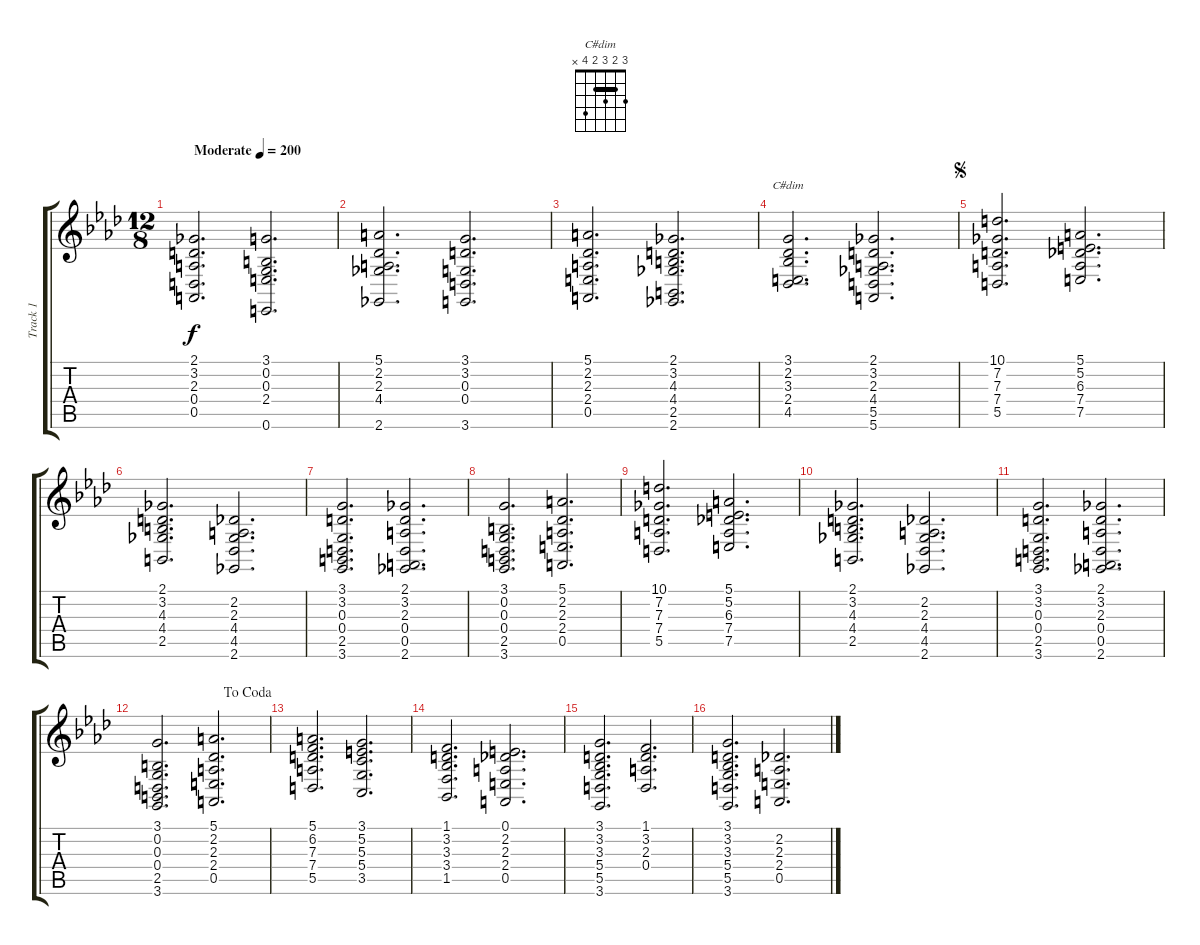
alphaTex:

\track ("Track 1" "Track 1") {instrument stringensemble1}
\staff {score tabs}
\tuning (E4 B3 G3 D3 A2 E2) {hide}
\chord ("C#dim" 3 2 3 2 4 x) {barre 2}
\ts (12 8)
\tempo (200 "Moderate")
\clef g2
\ks fminor
(2.1 3.2 2.3 0.4 0.5).2{d dy f instrument stringensemble1} (3.1 0.2 0.3 2.4 0.6).2{d} |
(5.1 2.2 2.3 4.4 2.6).2{d} (3.1 3.2 0.3 0.4 3.6).2{d} |
(5.1 2.2 2.3 2.4 0.5).2{d} (2.1 3.2 4.3 4.4 2.5 2.6).2{d} |
(3.1 2.2 3.3 2.4 4.5).2{d ch "C#dim"} (2.1 3.2 2.3 4.4 5.5 5.6).2{d} |
\jump segno
(10.1 7.2 7.3 7.4 5.5).2{d} (5.1 5.2 6.3 7.4 7.5).2{d} |
(2.1 3.2 4.3 4.4 2.5).2{d} (2.2 2.3 4.4 4.5 2.6).2{d} |
(3.1 3.2 0.3 0.4 2.5 3.6).2{d} (2.1 3.2 2.3 0.4 0.5 2.6).2{d} |
(3.1 0.2 0.3 0.4 2.5 3.6).2{d} (5.1 2.2 2.3 2.4 0.5).2{d} |
(10.1 7.2 7.3 7.4 5.5).2{d} (5.1 5.2 6.3 7.4 7.5).2{d} |
(2.1 3.2 4.3 4.4 2.5).2{d} (2.2 2.3 4.4 4.5 2.6).2{d} |
(3.1 3.2 0.3 0.4 2.5 3.6).2{d} (2.1 3.2 2.3 0.4 0.5 2.6).2{d} |
\jump dacoda
(3.1 0.2 0.3 0.4 2.5 3.6).2{d} (5.1 2.2 2.3 2.4 0.5).2{d} |
(5.1 6.2 7.3 7.4 5.5).2{d} (3.1 5.2 5.3 5.4 3.5).2{d} |
(1.1 3.2 3.3 3.4 1.5).2{d} (0.1 2.2 2.3 2.4 0.5).2{d} |
(3.1 3.2 3.3 5.4 5.5 3.6).2{d} (1.1 3.2 2.3 0.4).2{d} |
(3.1 3.2 3.3 5.4 5.5 3.6).2{d} (2.2 2.3 2.4 0.5).2{d}
